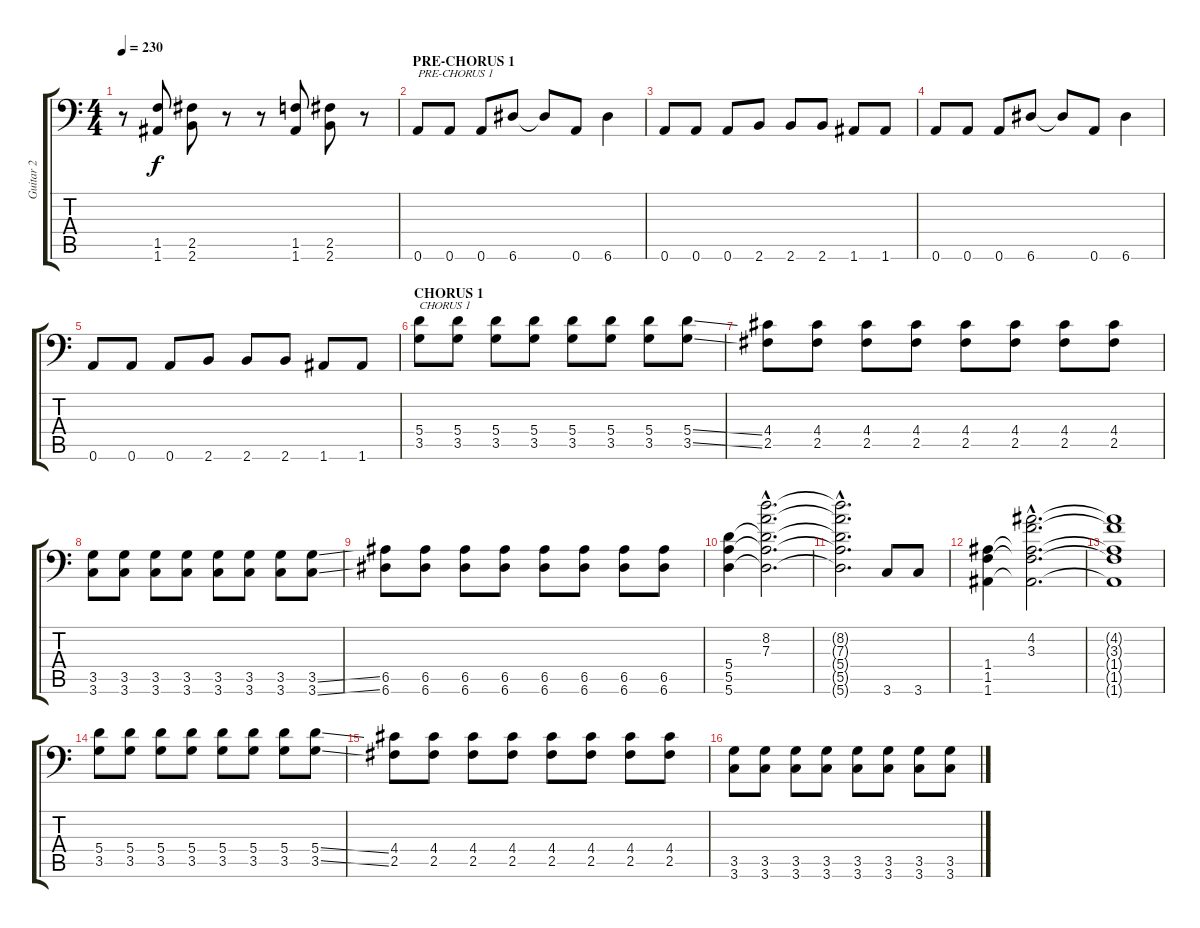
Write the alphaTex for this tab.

\track ("Guitar 2" "Guitar 2") {instrument distortionguitar}
\staff {score tabs}
\tuning (B3 Gb3 D3 A2 E2 A1) {hide}
\ts (4 4)
\tempo 230
\clef f4
\ks c
r.8{dy f} (1.5 1.6).8 (2.5 2.6).8 r.8 r.8 (1.5 1.6).8 (2.5 2.6).8 r.8 |
\section ("" "PRE-CHORUS 1")
0.6.8{txt "PRE-CHORUS 1"} 0.6.8 0.6.8 6.6.8 6.6{t}.8 0.6.8 6.6.4 |
0.6.8 0.6.8 0.6.8 2.6.8 2.6.8 2.6.8 1.6.8 1.6.8 |
0.6.8 0.6.8 0.6.8 6.6.8 6.6{t}.8 0.6.8 6.6.4 |
0.6.8 0.6.8 0.6.8 2.6.8 2.6.8 2.6.8 1.6.8 1.6.8 |
\section ("" "CHORUS 1")
(5.4 3.5).8{txt "CHORUS 1"} (5.4 3.5).8 (5.4 3.5).8 (5.4 3.5).8 (5.4 3.5).8 (5.4 3.5).8 (5.4 3.5).8 (5.4{ss} 3.5{ss}).8 |
(4.4 2.5).8 (4.4 2.5).8 (4.4 2.5).8 (4.4 2.5).8 (4.4 2.5).8 (4.4 2.5).8 (4.4 2.5).8 (4.4 2.5).8 |
(3.5 3.6).8 (3.5 3.6).8 (3.5 3.6).8 (3.5 3.6).8 (3.5 3.6).8 (3.5 3.6).8 (3.5 3.6).8 (3.5{ss} 3.6{ss}).8 |
(6.5 6.6).8 (6.5 6.6).8 (6.5 6.6).8 (6.5 6.6).8 (6.5 6.6).8 (6.5 6.6).8 (6.5 6.6).8 (6.5 6.6).8 |
(5.4 5.5 5.6).4 (8.2{hac} 7.3{hac} 5.4{hac t} 5.5{hac t} 5.6{hac t}).2{d} |
(8.2{hac t} 7.3{hac t} 5.4{hac t} 5.5{hac t} 5.6{hac t}).2{d} 3.6.8 3.6.8 |
(1.4 1.5 1.6).4 (4.2{hac} 3.3{hac} 1.4{hac t} 1.5{hac t} 1.6{hac t}).2{d} |
(4.2{t} 3.3{t} 1.4{t} 1.5{t} 1.6{t}).1 |
(5.4 3.5).8 (5.4 3.5).8 (5.4 3.5).8 (5.4 3.5).8 (5.4 3.5).8 (5.4 3.5).8 (5.4 3.5).8 (5.4{ss} 3.5{ss}).8 |
(4.4 2.5).8 (4.4 2.5).8 (4.4 2.5).8 (4.4 2.5).8 (4.4 2.5).8 (4.4 2.5).8 (4.4 2.5).8 (4.4 2.5).8 |
(3.5 3.6).8 (3.5 3.6).8 (3.5 3.6).8 (3.5 3.6).8 (3.5 3.6).8 (3.5 3.6).8 (3.5 3.6).8 (3.5{ss} 3.6{ss}).8
